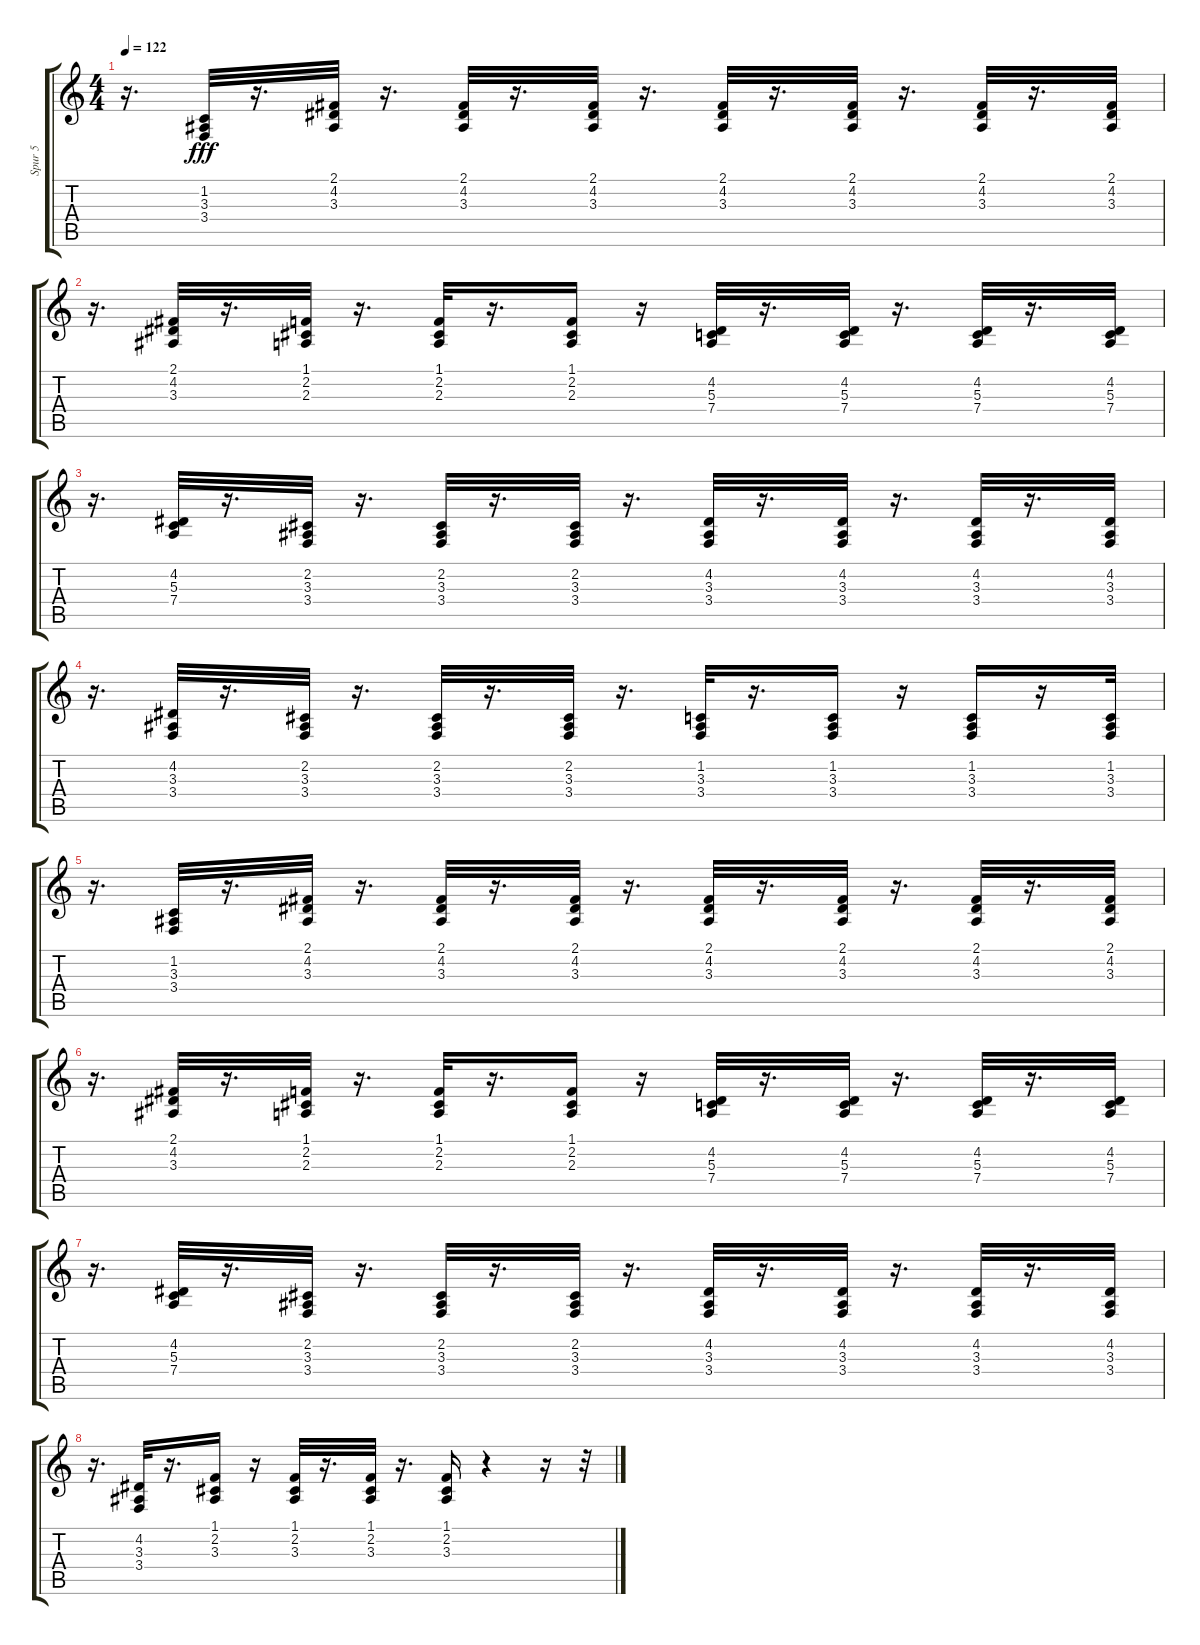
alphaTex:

\track ("Spur 5" "Spur 5") {instrument stringensemble1}
\staff {score tabs}
\tuning (E4 B3 G3 D3 A2 E2) {hide}
\ts (4 4)
\tempo 122
\clef g2
\ks c
r.16{d dy fff} (1.2 3.3 3.4).32 r.16{d} (2.1 4.2 3.3).32 r.16{d} (2.1 4.2 3.3).32 r.16{d} (2.1 4.2 3.3).32 r.16{d} (2.1 4.2 3.3).32 r.16{d} (2.1 4.2 3.3).32 r.16{d} (2.1 4.2 3.3).32 r.16{d} (2.1 4.2 3.3).32 |
r.16{d} (2.1 4.2 3.3).32 r.16{d} (1.1 2.2 2.3).32 r.16{d} (1.1 2.2 2.3).32 r.16{d} (1.1 2.2 2.3).16 r.16 (4.2 5.3 7.4).32 r.16{d} (4.2 5.3 7.4).32 r.16{d} (4.2 5.3 7.4).32 r.16{d} (4.2 5.3 7.4).32 |
r.16{d} (4.2 5.3 7.4).32 r.16{d} (2.2 3.3 3.4).32 r.16{d} (2.2 3.3 3.4).32 r.16{d} (2.2 3.3 3.4).32 r.16{d} (4.2 3.3 3.4).32 r.16{d} (4.2 3.3 3.4).32 r.16{d} (4.2 3.3 3.4).32 r.16{d} (4.2 3.3 3.4).32 |
r.16{d} (4.2 3.3 3.4).32 r.16{d} (2.2 3.3 3.4).32 r.16{d} (2.2 3.3 3.4).32 r.16{d} (2.2 3.3 3.4).32 r.16{d} (1.2 3.3 3.4).32 r.16{d} (1.2 3.3 3.4).16 r.16 (1.2 3.3 3.4).16 r.16 (1.2 3.3 3.4).32 |
r.16{d} (1.2 3.3 3.4).32 r.16{d} (2.1 4.2 3.3).32 r.16{d} (2.1 4.2 3.3).32 r.16{d} (2.1 4.2 3.3).32 r.16{d} (2.1 4.2 3.3).32 r.16{d} (2.1 4.2 3.3).32 r.16{d} (2.1 4.2 3.3).32 r.16{d} (2.1 4.2 3.3).32 |
r.16{d} (2.1 4.2 3.3).32 r.16{d} (1.1 2.2 2.3).32 r.16{d} (1.1 2.2 2.3).32 r.16{d} (1.1 2.2 2.3).16 r.16 (4.2 5.3 7.4).32 r.16{d} (4.2 5.3 7.4).32 r.16{d} (4.2 5.3 7.4).32 r.16{d} (4.2 5.3 7.4).32 |
r.16{d} (4.2 5.3 7.4).32 r.16{d} (2.2 3.3 3.4).32 r.16{d} (2.2 3.3 3.4).32 r.16{d} (2.2 3.3 3.4).32 r.16{d} (4.2 3.3 3.4).32 r.16{d} (4.2 3.3 3.4).32 r.16{d} (4.2 3.3 3.4).32 r.16{d} (4.2 3.3 3.4).32 |
r.16{d} (4.2 3.3 3.4).32 r.16{d} (1.1 2.2 3.3).16 r.16 (1.1 2.2 3.3).32 r.16{d} (1.1 2.2 3.3).32 r.16{d} (1.1 2.2 3.3).16 r.4 r.16 r.32
